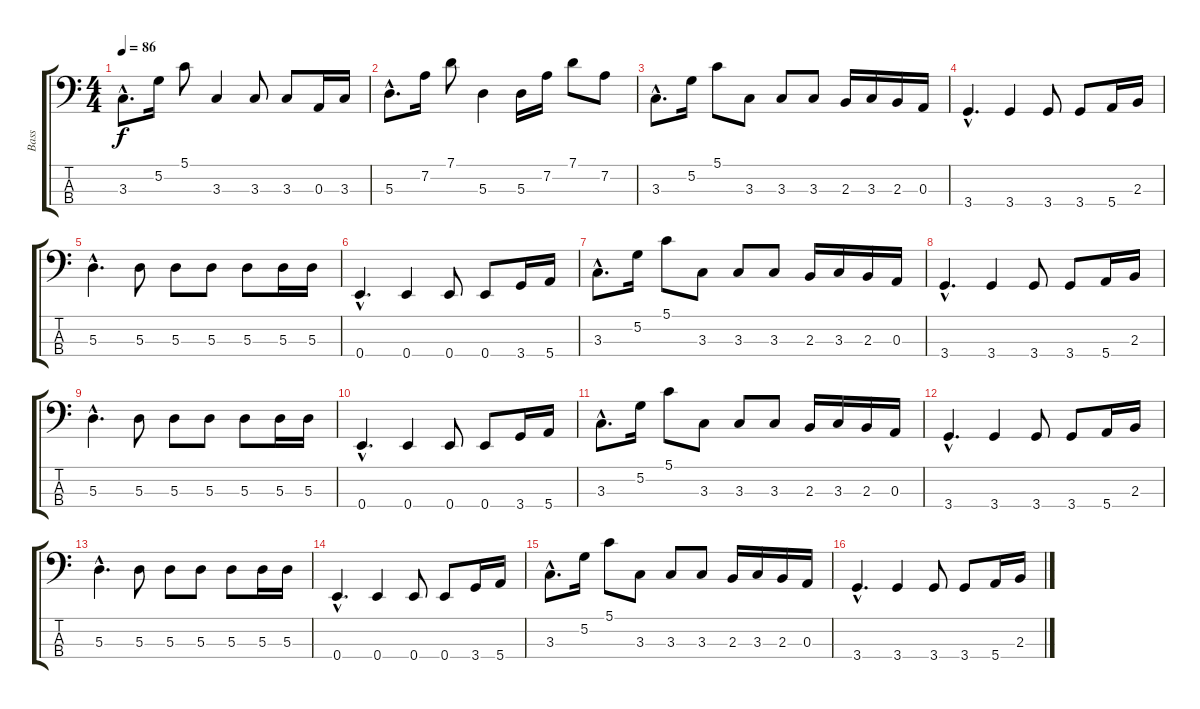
\track ("Bass" "Bass") {instrument electricbassfinger}
\staff {score tabs}
\tuning (G2 D2 A1 E1) {hide}
\ts (4 4)
\tempo 86
\clef f4
\ks c
3.3{hac}.8{d dy f} 5.2.16 5.1.8 3.3.4 3.3.8 3.3.8 0.3.16 3.3.16 |
5.3{hac}.8{d} 7.2.16 7.1.8 5.3.4 5.3.16 7.2.16 7.1.8 7.2.8 |
3.3{hac}.8{d} 5.2.16 5.1.8 3.3.8 3.3.8 3.3.8 2.3.16 3.3.16 2.3.16 0.3.16 |
3.4{hac}.4{d} 3.4.4 3.4.8 3.4.8 5.4.16 2.3.16 |
5.3{hac}.4{d} 5.3.8 5.3.8 5.3.8 5.3.8 5.3.16 5.3.16 |
0.4{hac}.4{d} 0.4.4 0.4.8 0.4.8 3.4.16 5.4.16 |
3.3{hac}.8{d} 5.2.16 5.1.8 3.3.8 3.3.8 3.3.8 2.3.16 3.3.16 2.3.16 0.3.16 |
3.4{hac}.4{d} 3.4.4 3.4.8 3.4.8 5.4.16 2.3.16 |
5.3{hac}.4{d} 5.3.8 5.3.8 5.3.8 5.3.8 5.3.16 5.3.16 |
0.4{hac}.4{d} 0.4.4 0.4.8 0.4.8 3.4.16 5.4.16 |
3.3{hac}.8{d} 5.2.16 5.1.8 3.3.8 3.3.8 3.3.8 2.3.16 3.3.16 2.3.16 0.3.16 |
3.4{hac}.4{d} 3.4.4 3.4.8 3.4.8 5.4.16 2.3.16 |
5.3{hac}.4{d} 5.3.8 5.3.8 5.3.8 5.3.8 5.3.16 5.3.16 |
0.4{hac}.4{d} 0.4.4 0.4.8 0.4.8 3.4.16 5.4.16 |
3.3{hac}.8{d} 5.2.16 5.1.8 3.3.8 3.3.8 3.3.8 2.3.16 3.3.16 2.3.16 0.3.16 |
3.4{hac}.4{d} 3.4.4 3.4.8 3.4.8 5.4.16 2.3.16
